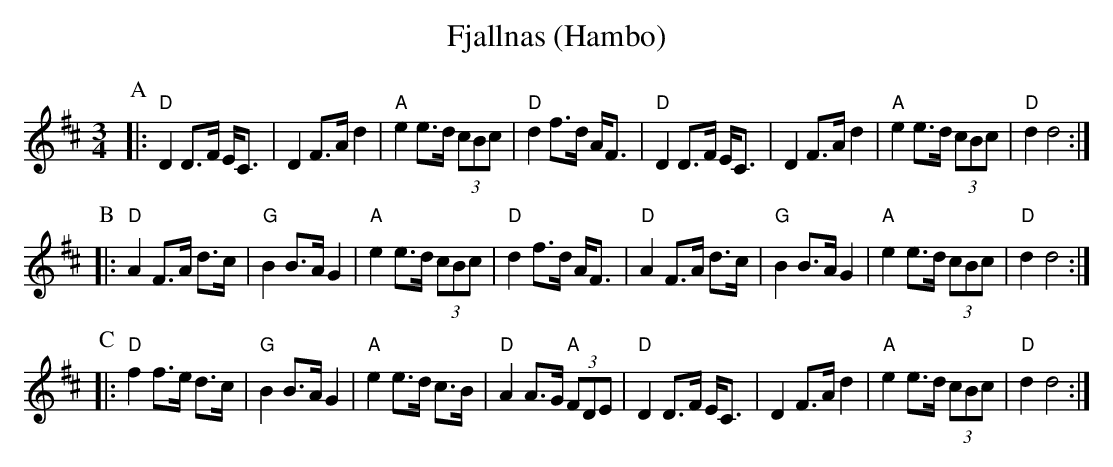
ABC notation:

X:1
T:Fjallnas (Hambo)
M:3/4
L:1/8
K:D
P:A
|:"D"D2 D>F E<C | D2 F>A d2 | "A"e2 e>d (3cBc | "D"d2 f>d A<F| \
"D"D2 D>F E<C | D2 F>A d2 | "A"e2 e>d (3cBc | "D"d2 d4 :|
P:B
|: "D"A2 F>A d>c | "G"B2 B>A G2 | "A"e2 e>d (3cBc | "D"d2 f>d A<F| \
"D"A2 F>A d>c | "G"B2 B>A G2 | "A"e2 e>d (3cBc | "D"d2 d4 :|
P:C
|: "D"f2 f>e d>c | "G"B2 B>A G2 | "A"e2 e>d c>B | "D"A2 A>G "A"(3FDE|\
"D"D2 D>F E<C | D2 F>A d2 | "A"e2 e>d (3cBc | "D"d2 d4 :|
